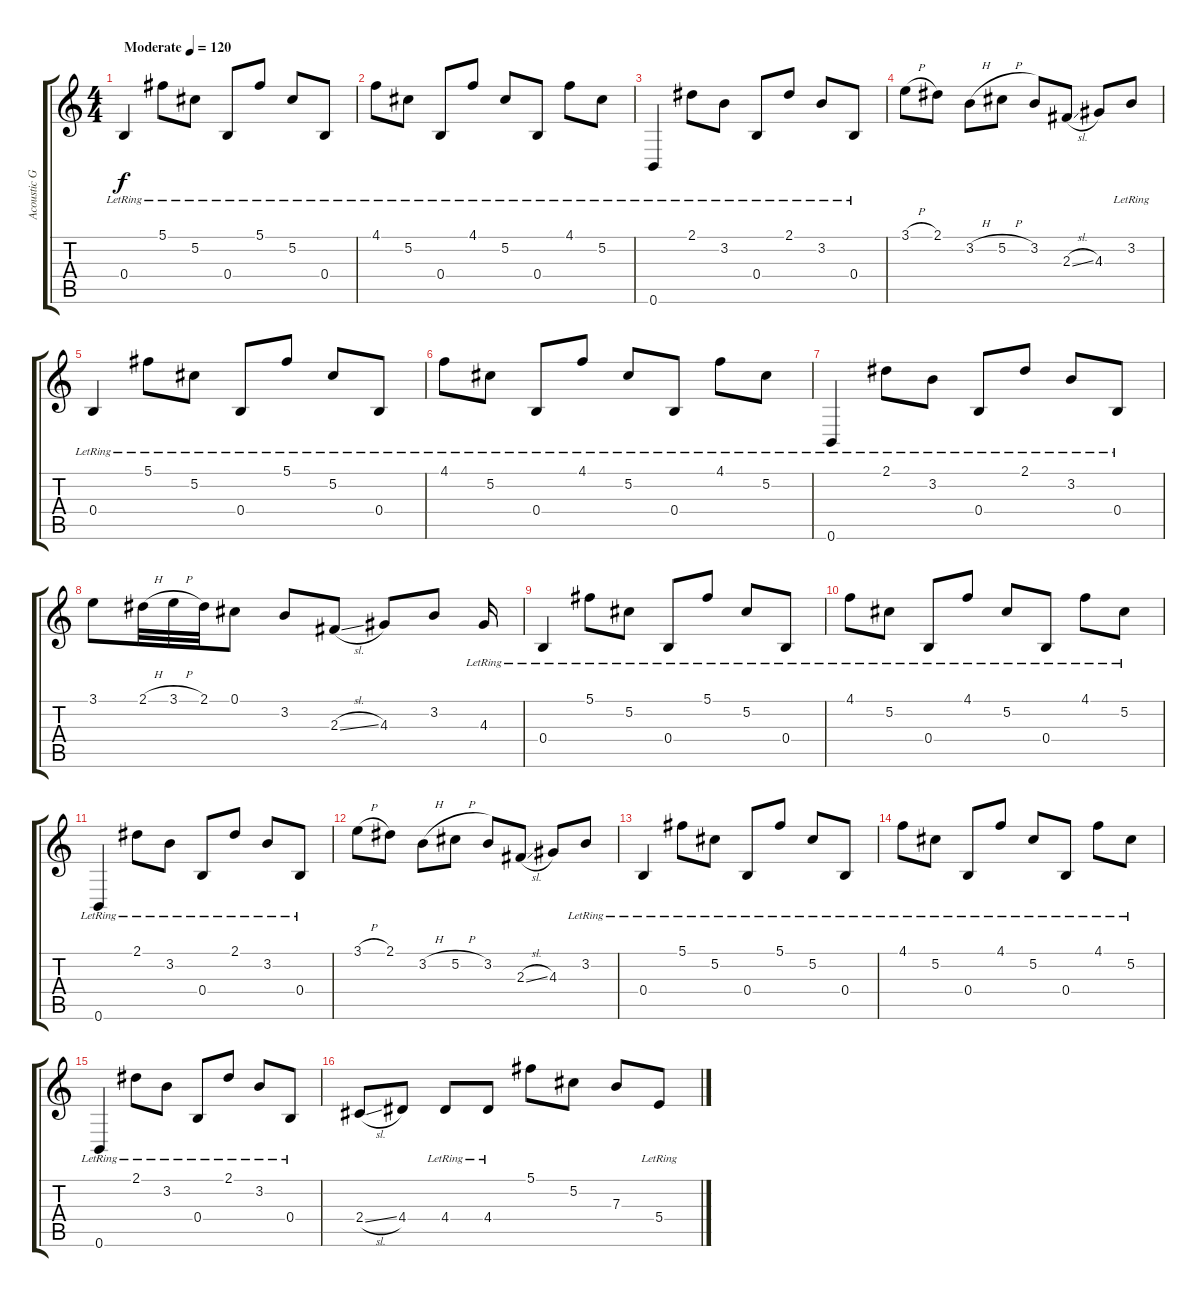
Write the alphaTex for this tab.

\track ("Acoustic Guitar" "Acoustic G") {instrument acousticguitarsteel}
\staff {score tabs}
\tuning (Db4 Ab3 E3 B2 Gb2 B1) {hide}
\ts (4 4)
\tempo (120 "Moderate")
\clef g2
\ks c
0.4{lr}.4{dy f instrument acousticguitarsteel} 5.1{lr}.8 5.2{lr}.8 0.4{lr}.8 5.1{lr}.8 5.2{lr}.8 0.4{lr}.8 |
4.1{lr}.8 5.2{lr}.8 0.4{lr}.8 4.1{lr}.8 5.2{lr}.8 0.4{lr}.8 4.1{lr}.8 5.2{lr}.8 |
0.6{lr}.4 2.1{lr}.8 3.2{lr}.8 0.4{lr}.8 2.1{lr}.8 3.2{lr}.8 0.4{lr}.8 |
3.1{h}.8 2.1.8 3.2{h}.8 5.2{h}.8 3.2.8 2.3{sl}.8 4.3.8 3.2{lr}.8 |
0.4{lr}.4 5.1{lr}.8 5.2{lr}.8 0.4{lr}.8 5.1{lr}.8 5.2{lr}.8 0.4{lr}.8 |
4.1{lr}.8 5.2{lr}.8 0.4{lr}.8 4.1{lr}.8 5.2{lr}.8 0.4{lr}.8 4.1{lr}.8 5.2{lr}.8 |
0.6{lr}.4 2.1{lr}.8 3.2{lr}.8 0.4{lr}.8 2.1{lr}.8 3.2{lr}.8 0.4{lr}.8 |
3.1.8 2.1{h}.32 3.1{h}.32 2.1.32 0.1.8 3.2.8 2.3{sl}.8 4.3.8 3.2.8 4.3{lr}.16 |
0.4{lr}.4 5.1{lr}.8 5.2{lr}.8 0.4{lr}.8 5.1{lr}.8 5.2{lr}.8 0.4{lr}.8 |
4.1{lr}.8 5.2{lr}.8 0.4{lr}.8 4.1{lr}.8 5.2{lr}.8 0.4{lr}.8 4.1{lr}.8 5.2{lr}.8 |
0.6{lr}.4 2.1{lr}.8 3.2{lr}.8 0.4{lr}.8 2.1{lr}.8 3.2{lr}.8 0.4{lr}.8 |
3.1{h}.8 2.1.8 3.2{h}.8 5.2{h}.8 3.2.8 2.3{sl}.8 4.3.8 3.2{lr}.8 |
0.4{lr}.4 5.1{lr}.8 5.2{lr}.8 0.4{lr}.8 5.1{lr}.8 5.2{lr}.8 0.4{lr}.8 |
4.1{lr}.8 5.2{lr}.8 0.4{lr}.8 4.1{lr}.8 5.2{lr}.8 0.4{lr}.8 4.1{lr}.8 5.2{lr}.8 |
0.6{lr}.4 2.1{lr}.8 3.2{lr}.8 0.4{lr}.8 2.1{lr}.8 3.2{lr}.8 0.4{lr}.8 |
2.4{sl}.8 4.4.8 4.4{lr}.8 4.4{lr}.8 5.1.8 5.2.8 7.3.8 5.4{lr}.8
